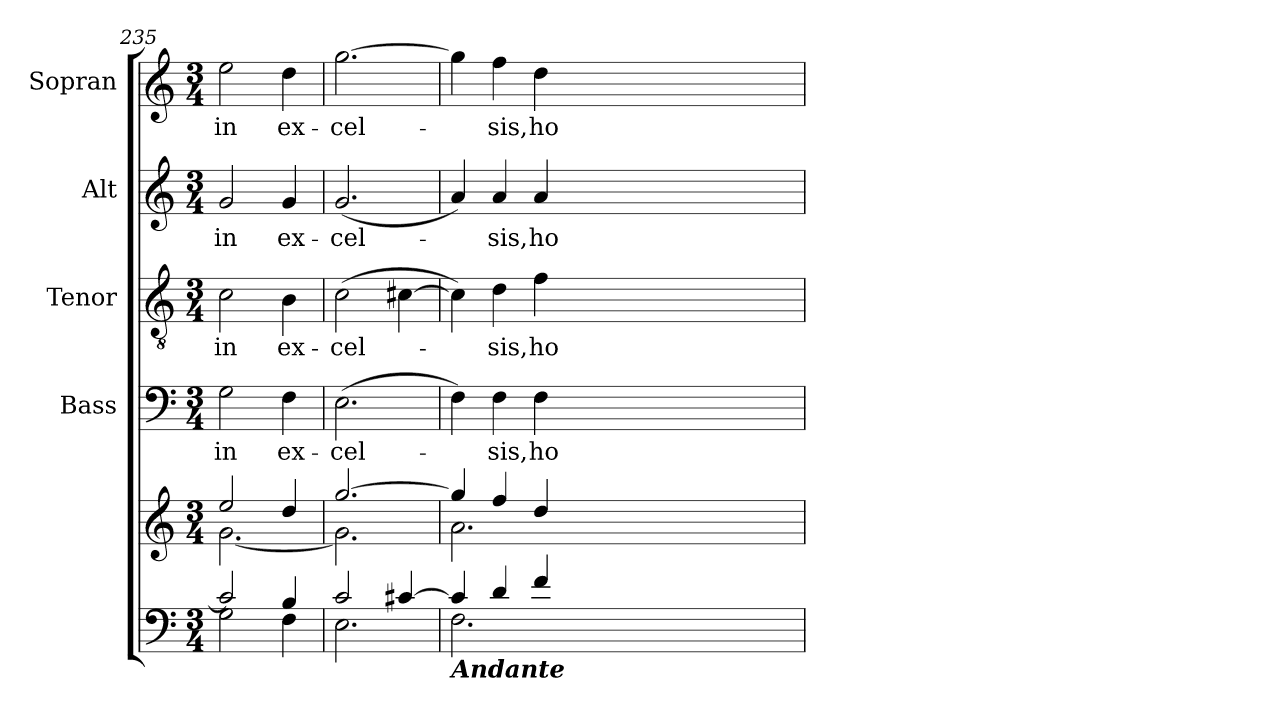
**kern	**kern	**kern	**text	**kern	**text	**kern	**text	**kern	**text
*part5	*part5	*part4	*part4	*part3	*part3	*part2	*part2	*part1	*part1
*staff6	*staff5	*staff4	*staff4	*staff3	*staff3	*staff2	*staff2	*staff1	*staff1
*	*	*I"Bass	*	*I"Tenor	*	*I"Alt	*	*I"Sopran	*
*	*	*I'B.	*	*I'T.	*	*I'A.	*	*I'S.	*
*clefF4	*clefG2	*clefF4	*	*clefGv2	*	*clefG2	*	*clefG2	*
*k[]	*k[]	*k[]	*	*k[]	*	*k[]	*	*k[]	*
*C:	*C:	*C:	*	*C:	*	*C:	*	*C:	*
*M3/4	*M3/4	*M3/4	*	*M3/4	*	*M3/4	*	*M3/4	*
=235	=235	=235	=235	=235	=235	=235	=235	=235	=235
*^	*^	*	*	*	*	*	*	*	*
!	!	!	!	!	!LO:LY:b	!	!LO:LY:b	!	!LO:LY:b	!	!LO:LY:b
2c/]	2G\	2ee/	[<2.g\	2G\	in	2c\	in	2g/	in	2ee\	in
!	!	!	!	!	!LO:LY:b	!	!LO:LY:b	!	!LO:LY:b	!	!LO:LY:b
4B/	4F\	4dd/	.	4F\	ex-	4B\	ex-	4g/	ex-	4dd\	ex-
=236	=236	=236	=236	=236	=236	=236	=236	=236	=236	=236	=236
!	!	!	!	!	!LO:LY:b	!	!LO:LY:b	!	!LO:LY:b	!	!LO:LY:b
2c/	2.E\	[>2.gg/	2.g\]	(>2.E\	-cel-	(>2c\	-cel-	(<2.g/	-cel-	[2.gg\	-cel-
[>4c#X/	.	.	.	.	.	[4c#X\	.	.	.	.	.
!!LO:PB:g=z
=237	=237	=237	=237	=237	=237	=237	=237	=237	=237	=237	=237
!LO:TX:b:Bi:t=Andante	!	!	!	!	!	!	!	!	!	!	!
4c#/]	2.F\	4gg/]	2.a\	4F\)	.	4c#\])	.	4a/)	.	4gg\]	.
!	!	!	!	!	!LO:LY:b	!	!LO:LY:b	!	!LO:LY:b	!	!LO:LY:b
4d/	.	4ff/	.	4F\	-sis,	4d\	-sis,	4a/	-sis,	4ff\	-sis,
!	!	!	!	!	!LO:LY:b	!	!LO:LY:b	!	!LO:LY:b	!	!LO:LY:b
4f/	.	4dd/	.	4F\	ho-	4f\	ho-	4a/	ho-	4dd\	ho-
1ryy	1ryy	0ryy	0ryy	0ryy	.	0ryy	.	0ryy	.	0ryy	.
1ryy	1ryy	.	.	.	.	.	.	.	.	.	.
8..ryy	8..ryy	8..ryy	8..ryy	8..ryy	.	8..ryy	.	8..ryy	.	8..ryy	.
!	!LO:TX:b:B:t=Benedictus	!	!	!	!	!	!	!	!	!	!
*v	*v	*	*	*	*	*	*	*	*	*	*
*	*v	*v	*	*	*	*	*	*	*	*
=	=	=	=	=	=	=	=	=	=
*-	*-	*-	*-	*-	*-	*-	*-	*-	*-
